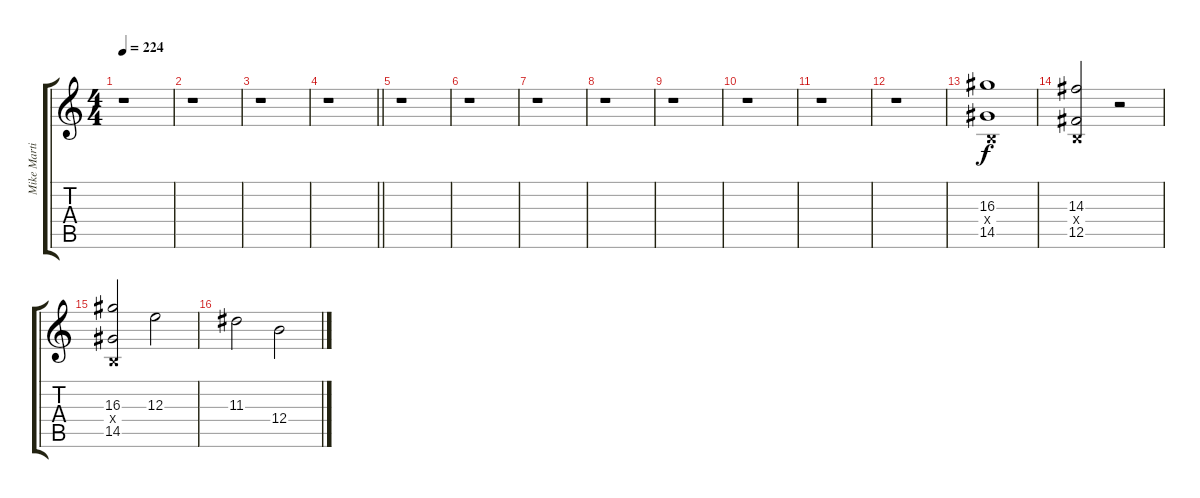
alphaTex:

\track ("Mike Martin Lead" "Mike Marti") {instrument distortionguitar}
\staff {score tabs}
\tuning (Db4 Ab3 E3 B2 Gb2 Db2) {hide}
\ts (4 4)
\tempo 224
\clef g2
\ks c
r.1{dy f} |
r.1 |
r.1 |
\barLineRight lightlight
r.1 |
r.1 |
r.1 |
r.1 |
r.1 |
r.1 |
r.1 |
r.1 |
r.1 |
(16.3 0.4{x} 14.5).1 |
(14.3 0.4{x} 12.5).2 r.2 |
(16.3 0.4{x} 14.5).2 12.3.2 |
11.3.2 12.4.2
